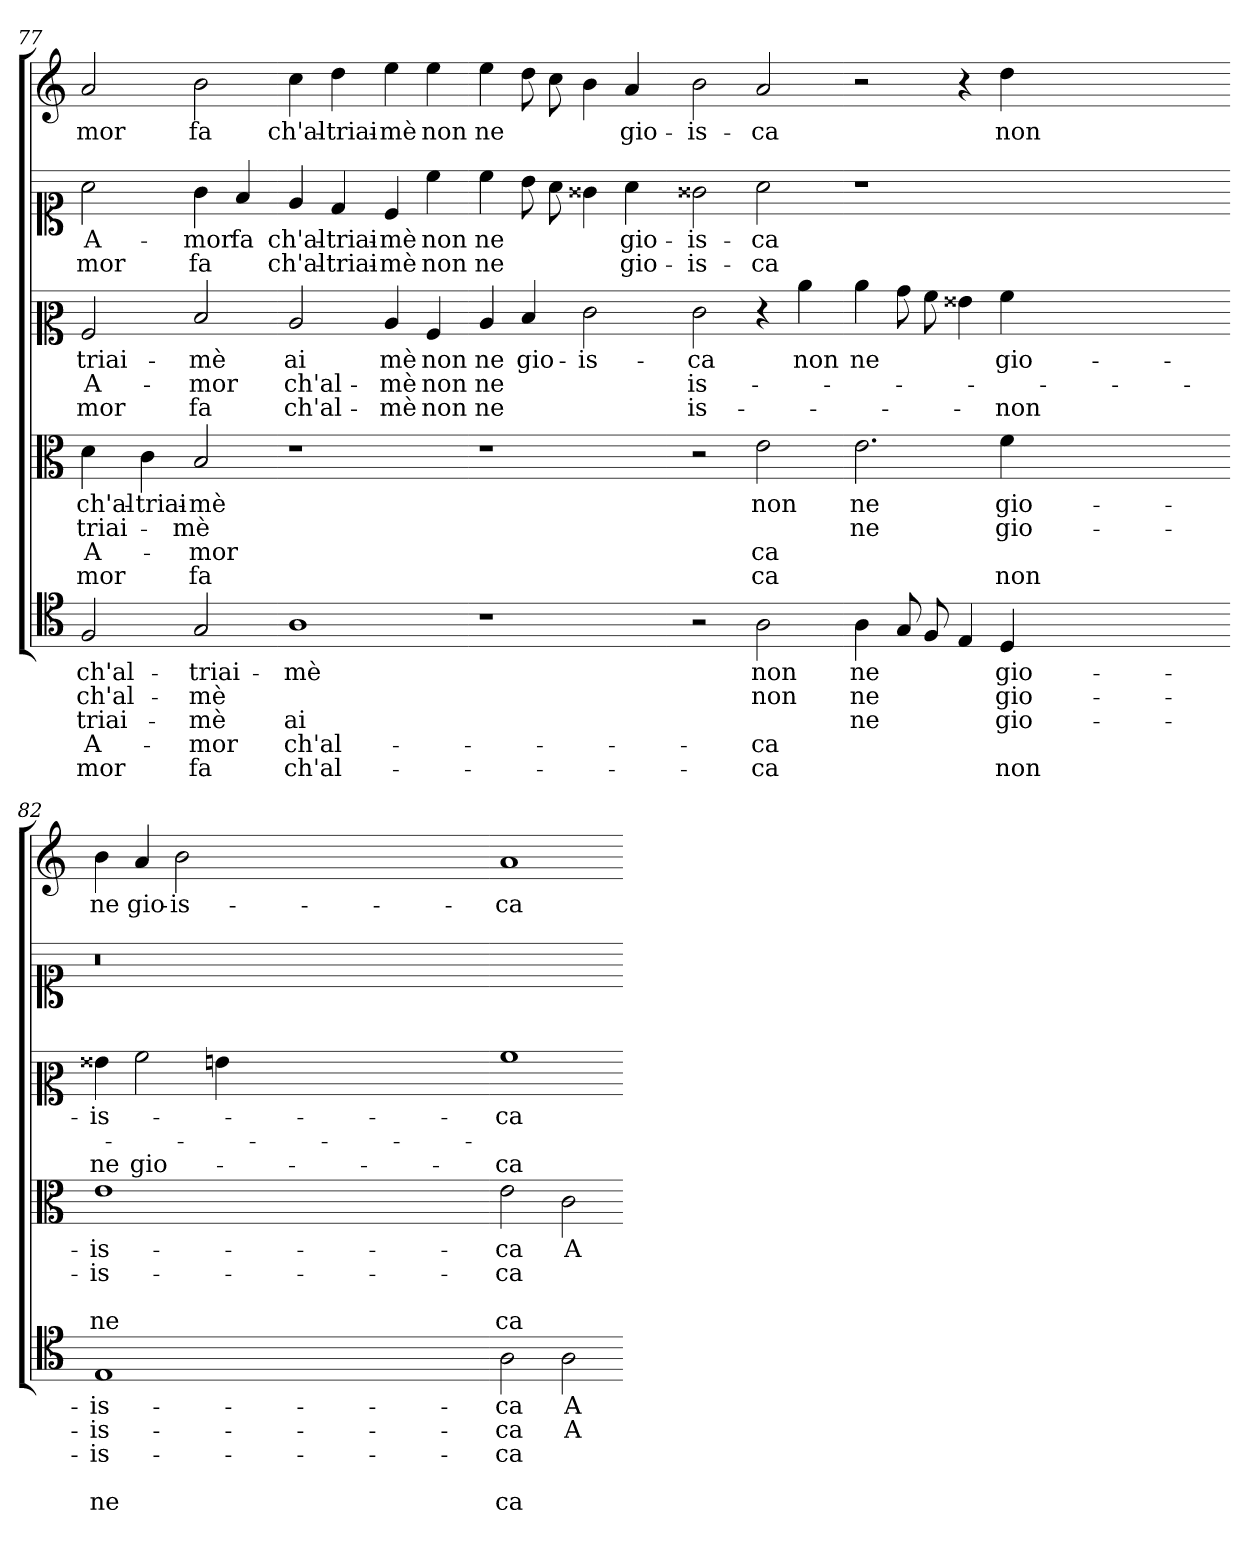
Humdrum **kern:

**kern	**text	**text	**text	**text	**text	**kern	**text	**text	**text	**text	**kern	**text	**text	**text	**kern	**text	**text	**kern	**text
*part5	*part5	*part5	*part5	*part5	*part5	*part4	*part4	*part4	*part4	*part4	*part3	*part3	*part3	*part3	*part2	*part2	*part2	*part1	*part1
*staff5	*staff5	*staff5	*staff5	*staff5	*staff5	*staff4	*staff4	*staff4	*staff4	*staff4	*staff3	*staff3	*staff3	*staff3	*staff2	*staff2	*staff2	*staff1	*staff1
*clefC4	*	*	*	*	*	*clefC3	*	*	*	*	*clefC2	*	*	*	*clefC1	*	*	*clefG2	*
*k[]	*	*	*	*	*	*k[]	*	*	*	*	*k[]	*	*	*	*k[]	*	*	*k[]	*
=77	=77	=77	=77	=77	=77	=77	=77	=77	=77	=77	=77	=77	=77	=77	=77	=77	=77	=77	=77
2F	ch'al-	ch'al-	triai-	A-	mor	4d	ch'al-	triai-	A-	mor	2A	triai-	A-	mor	2a	A-	mor	2a	mor
.	.	.	.	.	.	4c	triai-	.	.	.	.	.	.	.	.	.	.	.	.
2G	triai-	mè	mè	mor	fa	2B	mè	mè	mor	fa	2d	mè	mor	fa	4g	mor	fa	2b	fa
.	.	.	.	.	.	.	.	.	.	.	.	.	.	.	4f	fa	.	.	.
=78-	=78-	=78-	=78-	=78-	=78-	=78-	=78-	=78-	=78-	=78-	=78-	=78-	=78-	=78-	=78-	=78-	=78-	=78-	=78-
1A	mè	.	ai	ch'al-	ch'al-	1r	.	.	.	.	2c	ai	ch'al-	ch'al-	4e	ch'al-	ch'al-	4cc	ch'al-
.	.	.	.	.	.	.	.	.	.	.	.	.	.	.	4d	triai-	triai-	4dd	triai-
.	.	.	.	.	.	.	.	.	.	.	4c	mè	mè	mè	4c	mè	mè	4ee	mè
.	.	.	.	.	.	.	.	.	.	.	4A	non	non	non	4cc	non	non	4ee	non
=79-	=79-	=79-	=79-	=79-	=79-	=79-	=79-	=79-	=79-	=79-	=79-	=79-	=79-	=79-	=79-	=79-	=79-	=79-	=79-
1r	.	.	.	.	.	1r	.	.	.	.	4c	ne	ne	ne	4cc	ne	ne	4ee	ne
.	.	.	.	.	.	.	.	.	.	.	4d	gio-	.	.	8b	.	.	8dd	.
.	.	.	.	.	.	.	.	.	.	.	.	.	.	.	8a	.	.	8cc	.
.	.	.	.	.	.	.	.	.	.	.	2e	is-	.	.	4g##X	.	.	4b	.
.	.	.	.	.	.	.	.	.	.	.	.	.	.	.	4a	gio-	gio-	4a	gio-
=80-	=80-	=80-	=80-	=80-	=80-	=80-	=80-	=80-	=80-	=80-	=80-	=80-	=80-	=80-	=80-	=80-	=80-	=80-	=80-
2r	.	.	.	.	.	2r	.	.	.	.	2e	ca	is-	is-	2g##X	is-	is-	2b	is-
2A	non	non	.	ca	ca	2e	non	.	ca	ca	4r	.	.	.	2a	ca	ca	2a	ca
.	.	.	.	.	.	.	.	.	.	.	4cc	non	.	.	.	.	.	.	.
=81-	=81-	=81-	=81-	=81-	=81-	=81-	=81-	=81-	=81-	=81-	=81-	=81-	=81-	=81-	=81-	=81-	=81-	=81-	=81-
4A	ne	ne	ne	.	.	2.e	ne	ne	.	.	4cc	ne	.	.	1r	.	.	2r	.
8G	.	.	.	.	.	.	.	.	.	.	8b	.	.	.	.	.	.	.	.
8F	.	.	.	.	.	.	.	.	.	.	8a	.	.	.	.	.	.	.	.
4E	.	.	.	.	.	.	.	.	.	.	4g##X	.	.	.	.	.	.	4r	.
4D	gio-	gio-	gio-	.	non	4f	gio-	gio-	.	non	4a	gio-	.	non	.	.	.	4dd	non
0.ryy	.	.	.	.	.	0.ryy	.	.	.	.	0.ryy	.	.	.	0.ryy	.	.	0.ryy	.
=82-	=82-	=82-	=82-	=82-	=82-	=82-	=82-	=82-	=82-	=82-	=82-	=82-	=82-	=82-	=82-	=82-	=82-	=82-	=82-
1E	is-	is-	is-	.	ne	1e	is-	is-	.	ne	4g##X	is-	.	ne	0.r	.	.	4b	ne
.	.	.	.	.	.	.	.	.	.	.	2a	.	.	gio-	.	.	.	4a	gio-
.	.	.	.	.	.	.	.	.	.	.	.	.	.	.	.	.	.	2b\	is-
.	.	.	.	.	.	.	.	.	.	.	4g	.	.	.	.	.	.	.	.
0.ryy	.	.	.	.	.	0.ryy	.	.	.	.	0.ryy	.	.	.	.	.	.	0.ryy	.
.	.	.	.	.	.	.	.	.	.	.	.	.	.	.	1ryy	.	.	.	.
=83-	=83-	=83-	=83-	=83-	=83-	=83-	=83-	=83-	=83-	=83-	=83-	=83-	=83-	=83-	=83-	=83-	=83-	=83-	=83-
2A	ca	ca	ca	.	ca	2e	ca	ca	.	ca	1a	ca	.	ca	1ryy	.	.	1a	ca
2A	A-	A-	.	.	.	2c	A-	.	.	.	.	.	.	.	.	.	.	.	.
=-	=-	=-	=-	=-	=-	=-	=-	=-	=-	=-	=-	=-	=-	=-	=-	=-	=-	=-	=-
*-	*-	*-	*-	*-	*-	*-	*-	*-	*-	*-	*-	*-	*-	*-	*-	*-	*-	*-	*-
